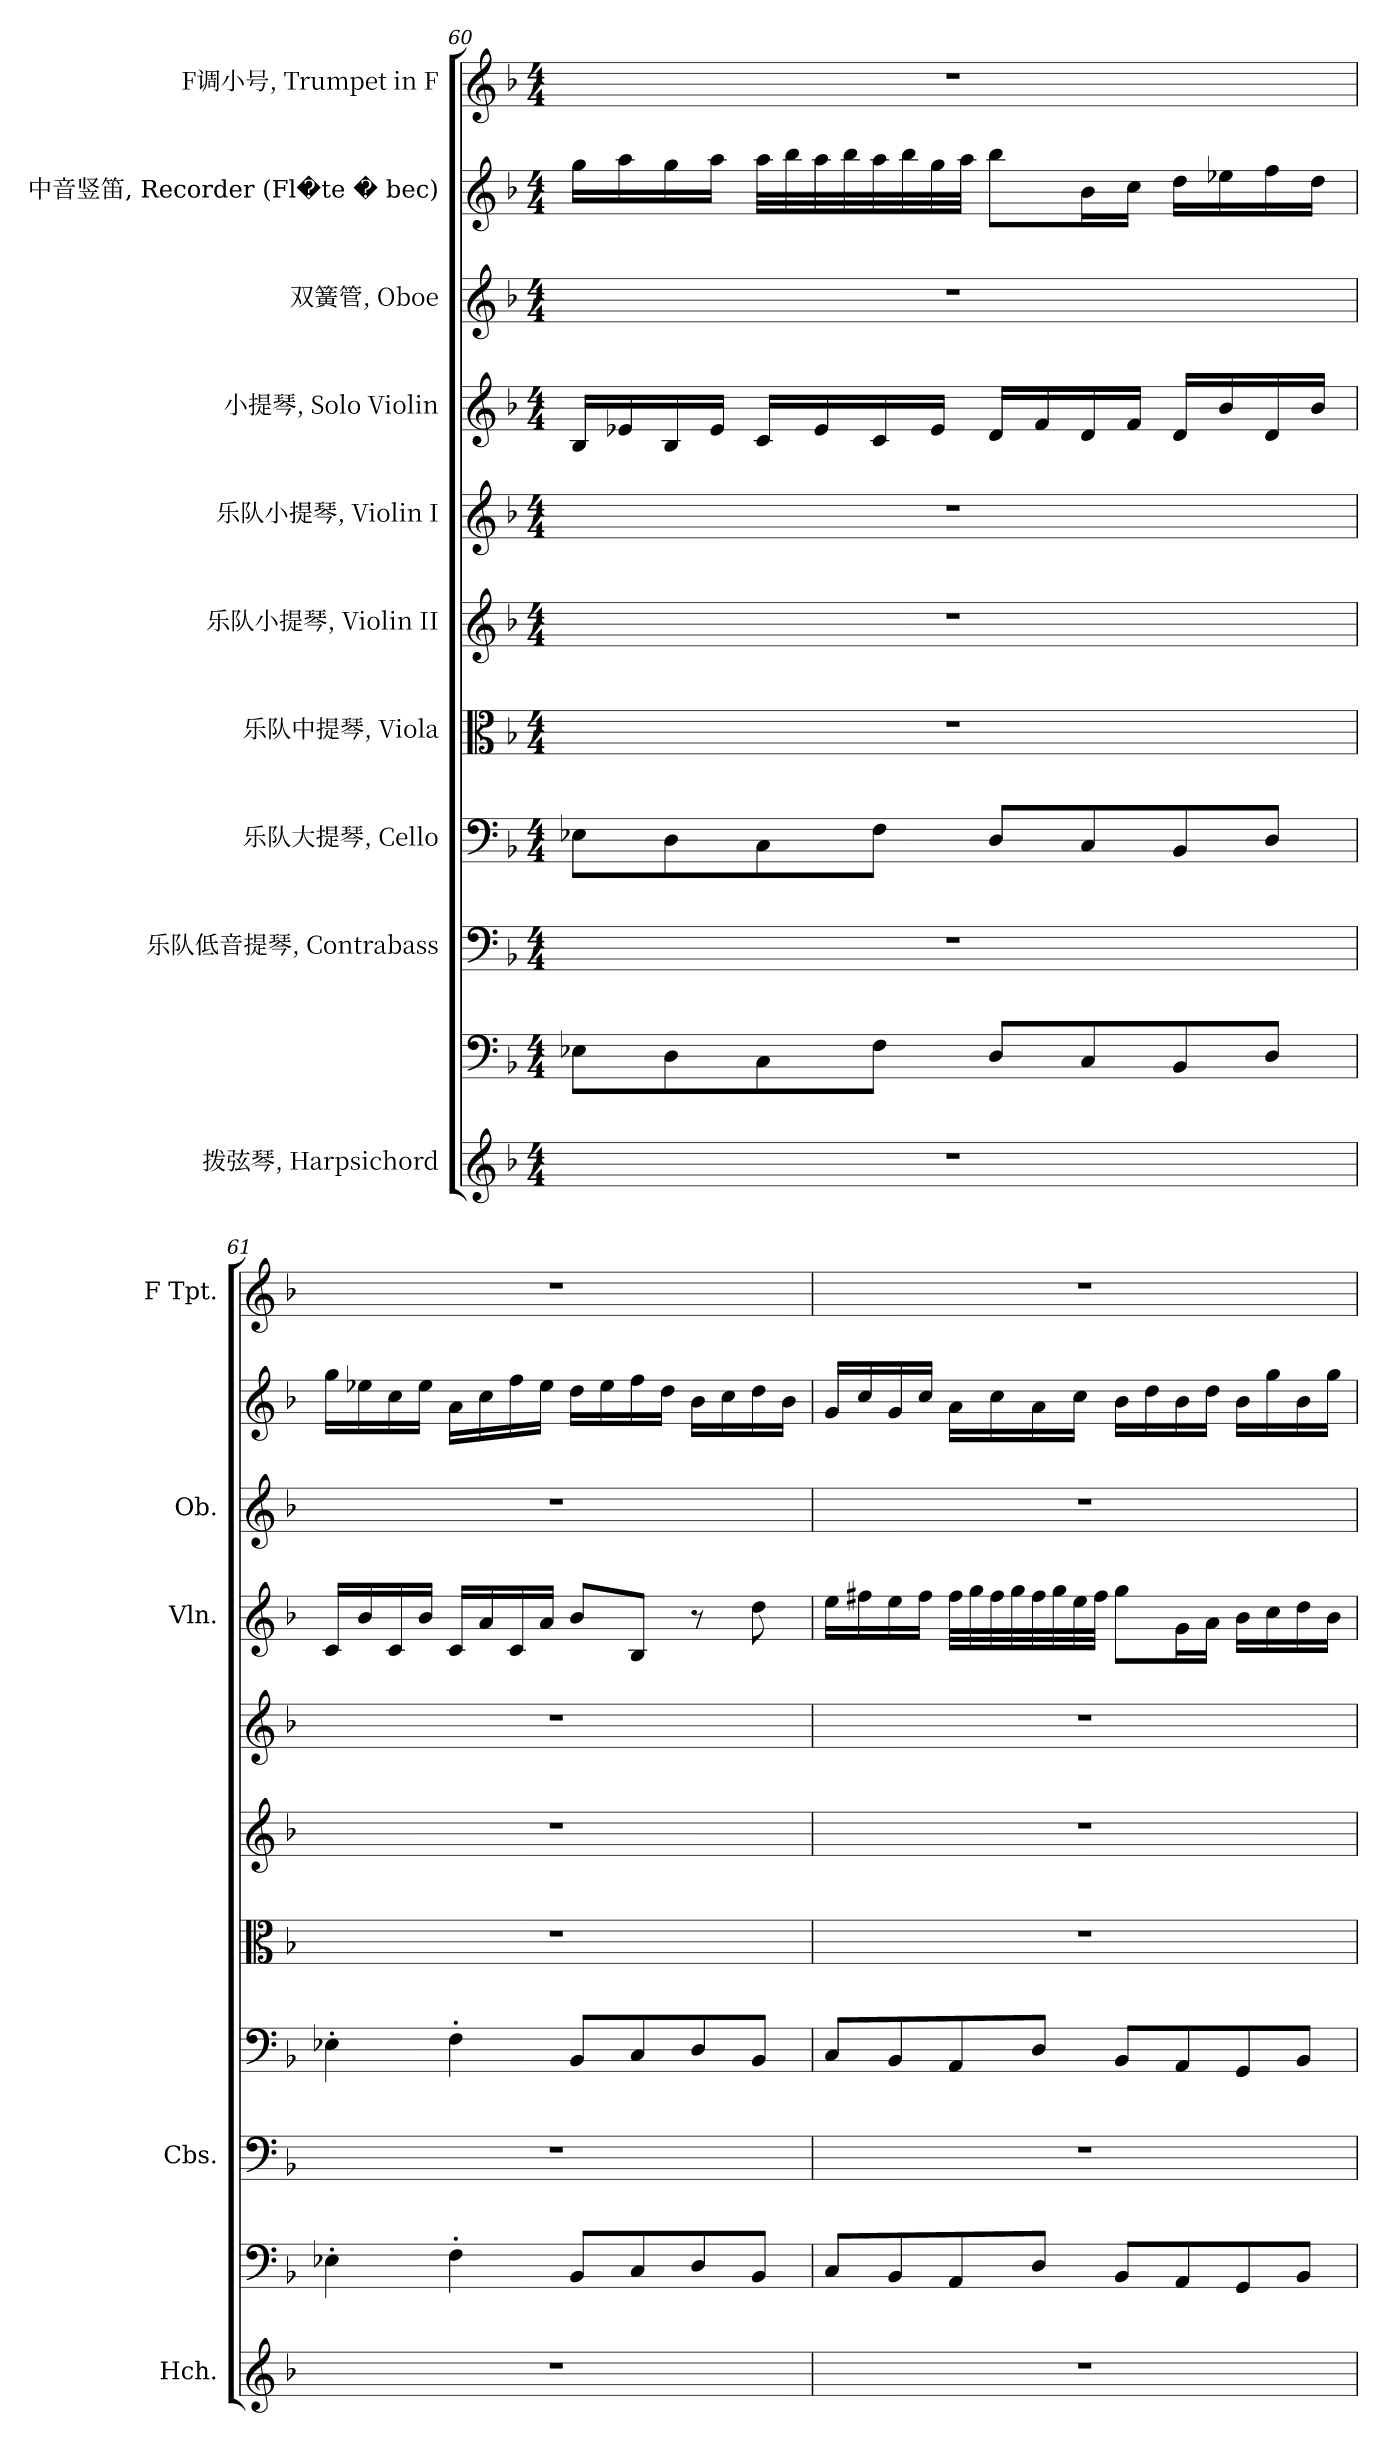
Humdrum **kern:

**kern	**kern	**kern	**kern	**kern	**kern	**kern	**kern	**kern	**kern	**kern
*part10	*part10	*part9	*part8	*part7	*part6	*part5	*part4	*part3	*part2	*part1
*staff11	*staff10	*staff9	*staff8	*staff7	*staff6	*staff5	*staff4	*staff3	*staff2	*staff1
*I"拨弦琴, Harpsichord	*	*I"乐队低音提琴, Contrabass	*I"乐队大提琴, Cello	*I"乐队中提琴, Viola	*I"乐队小提琴, Violin II	*I"乐队小提琴, Violin I	*I"小提琴, Solo Violin	*I"双簧管, Oboe	*I"中音竖笛, Recorder (Fl�te � bec)	*I"F调小号, Trumpet in F
*I'Hch.	*	*I'Cbs.	*	*	*	*	*I'Vln.	*I'Ob.	*	*I'F Tpt.
*clefG2	*clefF4	*clefF4	*clefF4	*clefC3	*clefG2	*clefG2	*clefG2	*clefG2	*clefG2	*clefG2
*	*	*ITrd7c12	*	*	*	*	*	*	*	*ITrd-3c-5
*k[b-]	*k[b-]	*k[b-]	*k[b-]	*k[b-]	*k[b-]	*k[b-]	*k[b-]	*k[b-]	*k[b-]	*k[b-e-]
*M4/4	*M4/4	*M4/4	*M4/4	*M4/4	*M4/4	*M4/4	*M4/4	*M4/4	*M4/4	*M4/4
=60	=60	=60	=60	=60	=60	=60	=60	=60	=60	=60
1r	8E-X\L	1r	8E-X\L	1r	1r	1r	16B-/LL	1r	16gg\LL	1r
.	.	.	.	.	.	.	16e-X/	.	16aa\	.
.	8D\	.	8D\	.	.	.	16B-/	.	16gg\	.
.	.	.	.	.	.	.	16e-/JJ	.	16aa\JJ	.
.	8C\	.	8C\	.	.	.	16c/LL	.	32aa\LLL	.
.	.	.	.	.	.	.	.	.	32bb-\	.
.	.	.	.	.	.	.	16e-/	.	32aa\	.
.	.	.	.	.	.	.	.	.	32bb-\	.
.	8F\J	.	8F\J	.	.	.	16c/	.	32aa\	.
.	.	.	.	.	.	.	.	.	32bb-\	.
.	.	.	.	.	.	.	16e-/JJ	.	32gg\	.
.	.	.	.	.	.	.	.	.	32aa\JJJ	.
.	8D/L	.	8D/L	.	.	.	16d/LL	.	8bb-\L	.
.	.	.	.	.	.	.	16f/	.	.	.
.	8C/	.	8C/	.	.	.	16d/	.	16b-\L	.
.	.	.	.	.	.	.	16f/JJ	.	16cc\JJ	.
.	8BB-/	.	8BB-/	.	.	.	16d/LL	.	16dd\LL	.
.	.	.	.	.	.	.	16b-/	.	16ee-X\	.
.	8D/J	.	8D/J	.	.	.	16d/	.	16ff\	.
.	.	.	.	.	.	.	16b-/JJ	.	16dd\JJ	.
!!LO:PB:g=z
=61	=61	=61	=61	=61	=61	=61	=61	=61	=61	=61
1r	4E-X'\	1r	4E-X'\	1r	1r	1r	16c/LL	1r	16gg\LL	1r
.	.	.	.	.	.	.	16b-/	.	16ee-X\	.
.	.	.	.	.	.	.	16c/	.	16cc\	.
.	.	.	.	.	.	.	16b-/JJ	.	16ee-\JJ	.
.	4F'\	.	4F'\	.	.	.	16c/LL	.	16a\LL	.
.	.	.	.	.	.	.	16a/	.	16cc\	.
.	.	.	.	.	.	.	16c/	.	16ff\	.
.	.	.	.	.	.	.	16a/JJ	.	16ee-\JJ	.
.	8BB-/L	.	8BB-/L	.	.	.	8b-/L	.	16dd\LL	.
.	.	.	.	.	.	.	.	.	16ee-\	.
.	8C/	.	8C/	.	.	.	8B-/J	.	16ff\	.
.	.	.	.	.	.	.	.	.	16dd\JJ	.
.	8D/	.	8D/	.	.	.	8r	.	16b-\LL	.
.	.	.	.	.	.	.	.	.	16cc\	.
.	8BB-/J	.	8BB-/J	.	.	.	8dd\	.	16dd\	.
.	.	.	.	.	.	.	.	.	16b-\JJ	.
=62	=62	=62	=62	=62	=62	=62	=62	=62	=62	=62
1r	8C/L	1r	8C/L	1r	1r	1r	16ee\LL	1r	16g/LL	1r
.	.	.	.	.	.	.	16ff#X\	.	16cc/	.
.	8BB-/	.	8BB-/	.	.	.	16ee\	.	16g/	.
.	.	.	.	.	.	.	16ff#\JJ	.	16cc/JJ	.
.	8AA/	.	8AA/	.	.	.	32ff#\LLL	.	16a\LL	.
.	.	.	.	.	.	.	32gg\	.	.	.
.	.	.	.	.	.	.	32ff#\	.	16cc\	.
.	.	.	.	.	.	.	32gg\	.	.	.
.	8D/J	.	8D/J	.	.	.	32ff#\	.	16a\	.
.	.	.	.	.	.	.	32gg\	.	.	.
.	.	.	.	.	.	.	32ee\	.	16cc\JJ	.
.	.	.	.	.	.	.	32ff#\JJJ	.	.	.
.	8BB-/L	.	8BB-/L	.	.	.	8gg\L	.	16b-\LL	.
.	.	.	.	.	.	.	.	.	16dd\	.
.	8AA/	.	8AA/	.	.	.	16g\L	.	16b-\	.
.	.	.	.	.	.	.	16a\JJ	.	16dd\JJ	.
.	8GG/	.	8GG/	.	.	.	16b-\LL	.	16b-\LL	.
.	.	.	.	.	.	.	16cc\	.	16gg\	.
.	8BB-/J	.	8BB-/J	.	.	.	16dd\	.	16b-\	.
.	.	.	.	.	.	.	16b-\JJ	.	16gg\JJ	.
=	=	=	=	=	=	=	=	=	=	=
*-	*-	*-	*-	*-	*-	*-	*-	*-	*-	*-
